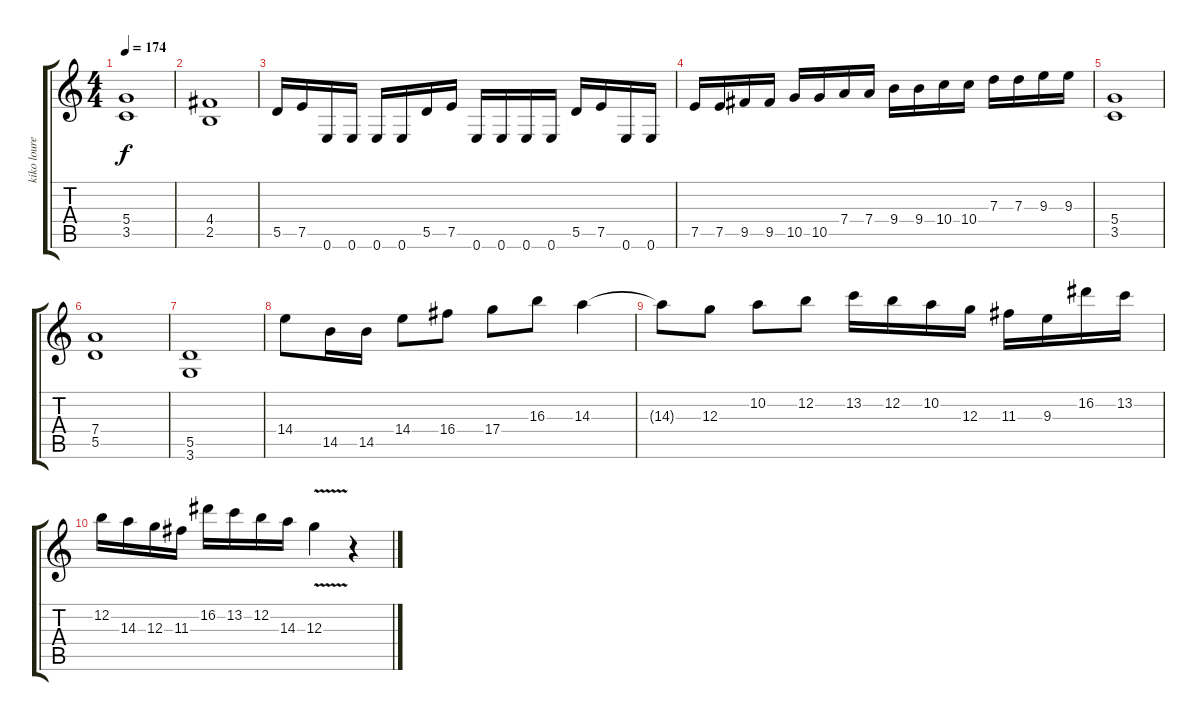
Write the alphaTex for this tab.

\track ("kiko loureiro" "kiko loure") {instrument distortionguitar}
\staff {score tabs}
\tuning (E4 B3 G3 D3 A2 E2) {hide}
\ts (4 4)
\tempo 174
\clef g2
\ks c
(5.4 3.5).1{dy f} |
(4.4 2.5).1 |
5.5.16 7.5.16 0.6.16 0.6.16 0.6.16 0.6.16 5.5.16 7.5.16 0.6.16 0.6.16 0.6.16 0.6.16 5.5.16 7.5.16 0.6.16 0.6.16 |
7.5.16 7.5.16 9.5.16 9.5.16 10.5.16 10.5.16 7.4.16 7.4.16 9.4.16 9.4.16 10.4.16 10.4.16 7.3.16 7.3.16 9.3.16 9.3.16 |
(5.4 3.5).1 |
(7.4 5.5).1 |
(5.5 3.6).1 |
14.4.8 14.5.16 14.5.16 14.4.8 16.4.8 17.4.8 16.3.8 14.3.4 |
14.3{t}.8 12.3.8 10.2.8 12.2.8 13.2.16 12.2.16 10.2.16 12.3.16 11.3.16 9.3.16 16.2.16 13.2.16 |
12.2.16 14.3.16 12.3.16 11.3.16 16.2.16 13.2.16 12.2.16 14.3.16 12.3{v}.4 r.4
